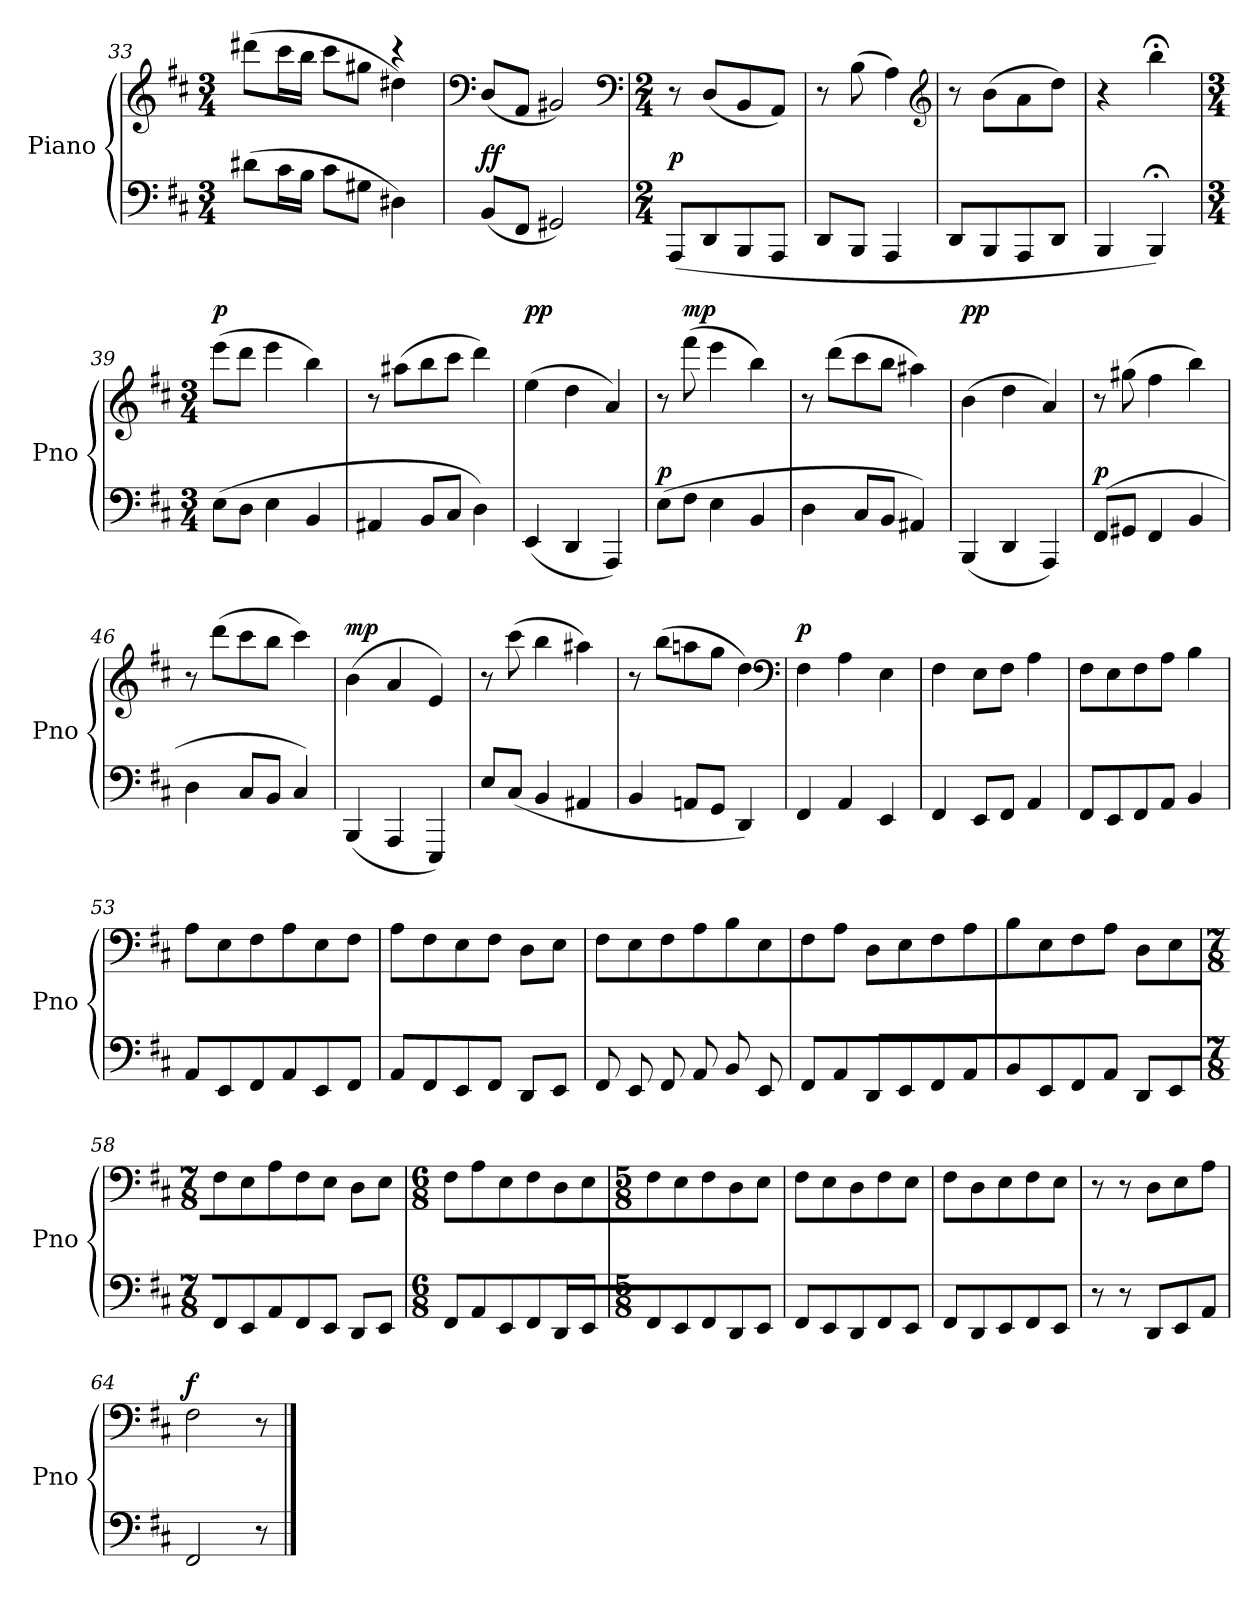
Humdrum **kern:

**kern	**dynam	**kern	**dynam
*part2	*part2	*part1	*part1
*staff2	*staff2	*staff1	*staff1
*I"Piano	*	*I"Piano	*
*I'Pno	*	*I'Pno	*
*clefF4	*	*clefG2	*
*k[f#c#]	*	*k[f#c#]	*
*M3/4	*	*M3/4	*
=33	=33	=33	=33
*	*	*^	*
(8d#X\L	.	2ryy	(8ddd#X\L	.
16c#\	.	.	16ccc#\	.
16B\JJ	.	.	16bb\JJ	.
8c#\L	.	.	8ccc#\L	.
8G#X\J	.	.	8gg#X\J	.
4D#X\)	.	4r	4dd#X\)	.
=34	=34	=34	=34	=34
!	!LO:DY:a	!	!	!
*	*	*v	*v	*
(8BB/L	ff	(8b/L	.
8FF#/J	.	8f#/J	.
2GG#X/)	.	2g#X/)	.
*	*	*clefF4	*
=35	=35	=35	=35
*M2/4	*	*M2/4	*
!	!LO:DY:a	!	!
(8AAA/L	p	8r	.
8DD/	.	(8D/L	.
8BBB/	.	8BB/	.
8AAA/J	.	8AA/J)	.
=36	=36	=36	=36
8DD/L	.	8r	.
8BBB/J	.	(8B\	.
4AAA/	.	4A\)	.
*	*	*clefG2	*
=37	=37	=37	=37
8DD/L	.	8r	.
8BBB/	.	(8b\L	.
8AAA/	.	8a\	.
8DD/J	.	8dd\J)	.
=38	=38	=38	=38
4BBB/	.	4r	.
4BBB;/)	.	4bb;\	.
!!LO:LB:g=z
=39	=39	=39	=39
*M3/4	*	*M3/4	*
!	!	!	!LO:DY:a
(8E\L	.	(8eee\L	p
8D\J	.	8ddd\J	.
4E\	.	4eee\	.
4BB/	.	4bb\)	.
=40	=40	=40	=40
4AA#X/	.	8r	.
.	.	(8aa#X\L	.
8BB/L	.	8bb\	.
8C#/J	.	8ccc#\J	.
4D\)	.	4ddd\)	.
=41	=41	=41	=41
!	!	!	!LO:DY:a
(4EE/	.	(4ee\	pp
4DD/	.	4dd\	.
4AAA/)	.	4a/)	.
=42	=42	=42	=42
!	!LO:DY:a	!	!
(8E\L	p	8r	.
!	!	!	!LO:DY:a
8F#\J	.	(8fff#\	mp
4E\	.	4eee\	.
4BB/	.	4bb\)	.
=43	=43	=43	=43
4D\	.	8r	.
.	.	(8ddd\L	.
8C#/L	.	8ccc#\	.
8BB/J	.	8bb\J	.
4AA#X/)	.	4aa#X\)	.
!!LO:LB:g=z
=44	=44	=44	=44
!	!	!	!LO:DY:a
(4BBB/	.	(4b\	pp
4DD/	.	4dd\	.
4AAA/)	.	4a/)	.
=45	=45	=45	=45
!	!LO:DY:a	!	!
(8FF#/L	p	8r	.
8GG#X/J	.	(8gg#X\	.
4FF#/	.	4ff#\	.
4BB/	.	4bb\)	.
=46	=46	=46	=46
4D\	.	8r	.
.	.	(8ddd\L	.
8C#/L	.	8ccc#\	.
8BB/J	.	8bb\J	.
4C#/)	.	4ccc#\)	.
=47	=47	=47	=47
!	!	!	!LO:DY:a
(4BBB/	.	(4b\	mp
4AAA/	.	4a/	.
4EEE/)	.	4e/)	.
=48	=48	=48	=48
8E/L	.	8r	.
(8C#/J	.	(8ccc#\	.
4BB/	.	4bb\	.
4AA#X/	.	4aa#X\)	.
=49	=49	=49	=49
4BB/	.	8r	.
.	.	(8bb\L	.
8AAn/L	.	8aan\	.
8GG/J	.	8gg\J	.
4DD/)	.	4dd\)	.
*	*	*clefF4	*
!!LO:LB:g=z
=50	=50	=50	=50
!	!	!	!LO:DY:a
4FF#/	.	4F#\	p
4AA/	.	4A\	.
4EE/	.	4E\	.
=51	=51	=51	=51
4FF#/	.	4F#\	.
8EE/L	.	8E\L	.
8FF#/J	.	8F#\J	.
4AA/	.	4A\	.
=52	=52	=52	=52
8FF#/L	.	8F#\L	.
8EE/	.	8E\	.
8FF#/	.	8F#\	.
8AA/J	.	8A\J	.
4BB/	.	4B\	.
=53	=53	=53	=53
8AA/L	.	8A\L	.
8EE/	.	8E\	.
8FF#/	.	8F#\	.
8AA/	.	8A\	.
8EE/	.	8E\	.
8FF#/J	.	8F#\J	.
=54	=54	=54	=54
8AA/L	.	8A\L	.
8FF#/	.	8F#\	.
8EE/	.	8E\	.
8FF#/J	.	8F#\J	.
8DD/L	.	8D\L	.
8EE/J	.	8E\J	.
!!LO:LB:g=z
=55	=55	=55	=55
8FF#/	.	8F#\L	.
8EE/	.	8E\	.
8FF#/	.	8F#\	.
8AA/	.	8A\	.
8BB/	.	8B\	.
8EE/	.	8E\	.
=56	=56	=56	=56
8FF#/	.	8F#\	.
8AA/J	.	8A\J	.
8DD/L	.	8D\L	.
8EE/	.	8E\	.
8FF#/	.	8F#\	.
8AA/	.	8A\	.
=57	=57	=57	=57
8BB/	.	8B\	.
8EE/	.	8E\	.
8FF#/	.	8F#\	.
8AA/J	.	8A\J	.
8DD/L	.	8D\L	.
8EE/	.	8E\	.
=58	=58	=58	=58
*M7/8	*	*M7/8	*
8FF#/	.	8F#\	.
8EE/	.	8E\	.
8AA/	.	8A\	.
8FF#/	.	8F#\	.
8EE/J	.	8E\J	.
8DD/L	.	8D\L	.
8EE/J	.	8E\J	.
!!LO:LB:g=z
=59	=59	=59	=59
*M6/8	*	*M6/8	*
8FF#/	.	8F#\	.
8AA/	.	8A\	.
8EE/	.	8E\	.
8FF#/J	.	8F#\J	.
8DD/L	.	8D\L	.
8EE/	.	8E\	.
=60	=60	=60	=60
*M5/8	*	*M5/8	*
8FF#/	.	8F#\	.
8EE/	.	8E\	.
8FF#/	.	8F#\	.
8DD/	.	8D\	.
8EE/J	.	8E\J	.
=61	=61	=61	=61
8FF#/L	.	8F#\L	.
8EE/	.	8E\	.
8DD/	.	8D\	.
8FF#/	.	8F#\	.
8EE/J	.	8E\J	.
=62	=62	=62	=62
8FF#/L	.	8F#\L	.
8DD/	.	8D\	.
8EE/	.	8E\	.
8FF#/	.	8F#\	.
8EE/J	.	8E\J	.
=63	=63	=63	=63
8r	.	8r	.
8r	.	8r	.
8DD/L	.	8D\L	.
8EE/	.	8E\	.
8AA/J	.	8A\J	.
=64	=64	=64	=64
!	!	!	!LO:DY:a
2FF#/	.	2F#\	f
8r	.	8r	.
==	==	==	==
*-	*-	*-	*-
